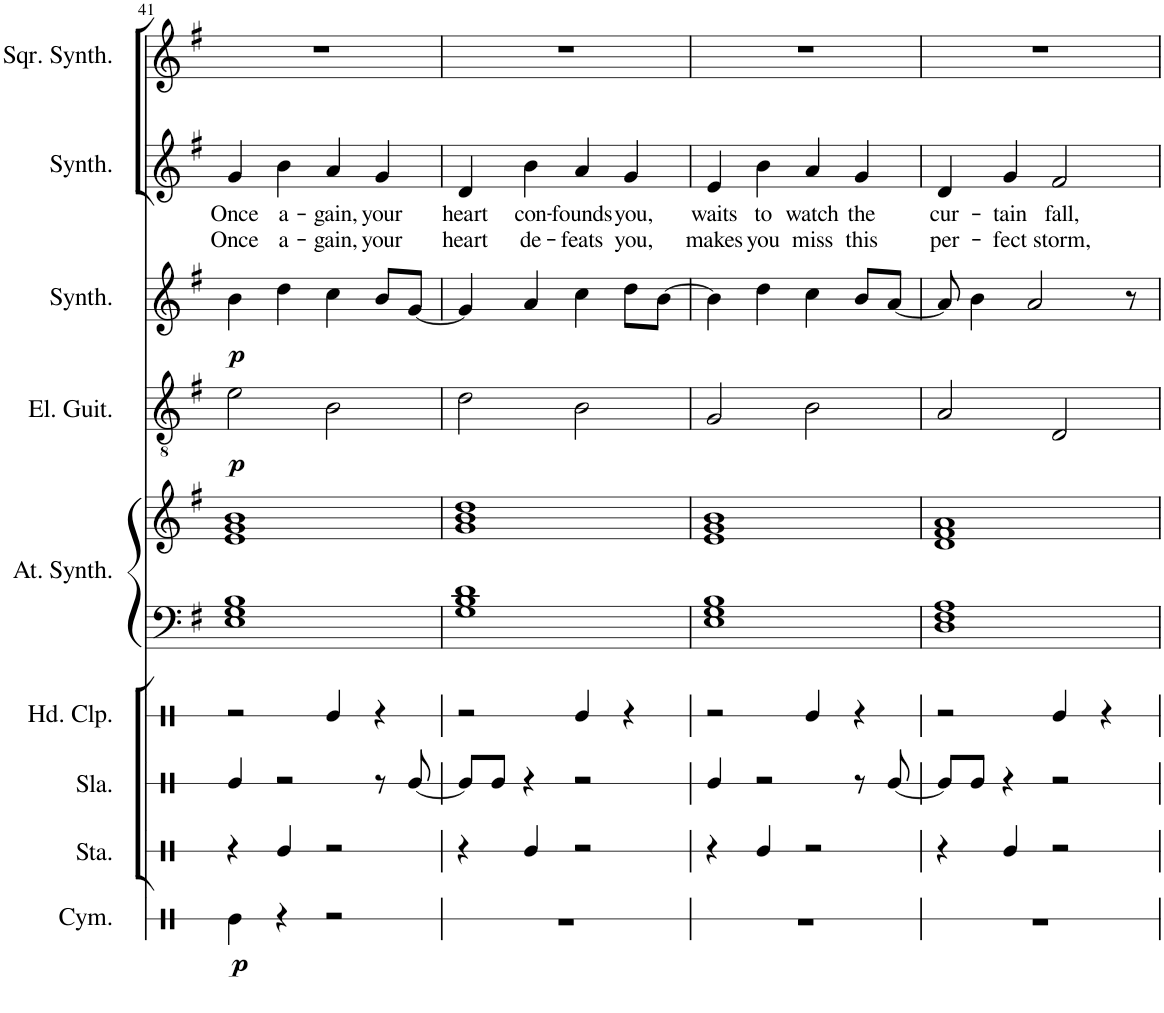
**kern	**dynam	**kern	**kern	**kern	**kern	**kern	**kern	**dynam	**kern	**dynam	**kern	**text	**text	**kern
*part9	*part9	*part8	*part7	*part6	*part5	*part5	*part4	*part4	*part3	*part3	*part2	*part2	*part2	*part1
*staff10	*staff10	*staff9	*staff8	*staff7	*staff6	*staff5	*staff4	*staff4	*staff3	*staff3	*staff2	*staff2	*staff2	*staff1
*I"Cymbal	*	*I"Stamp	*I"Slap	*I"Hand Clap	*I"Atmosphere Synthesizer	*	*I"Electric Guitar	*	*I"Pad Synthesizer	*	*I"Rain Synthesizer	*	*	*I"Square Synthesizer
*I'Cym.	*	*I'Sta.	*I'Sla.	*I'Hd. Clp.	*I'At. Synth.	*	*I'El. Guit.	*	*I'Synth.	*	*I'Synth.	*	*	*I'Sqr. Synth.
!!LO:PB:g=z
*clefX	*	*clefX	*clefX	*clefX	*clefF4	*clefG2	*clefGv2	*	*clefG2	*	*clefG2	*	*	*clefG2
*k[]	*	*k[]	*k[]	*k[]	*k[f#]	*k[f#]	*k[f#]	*	*k[f#]	*	*k[f#]	*	*	*k[f#]
*M4/4	*	*M4/4	*M4/4	*M4/4	*M4/4	*M4/4	*M4/4	*	*M4/4	*	*M4/4	*	*	*M4/4
=41	=41	=41	=41	=41	=41	=41	=41	=41	=41	=41	=41	=41	=41	=41
!	!LO:DY:b	!	!	!	!	!	!	!LO:DY:b	!	!LO:DY:b	!	!LO:LY:b	!LO:LY:b	!
4Re\	p	4r	4Re/	2r	1E 1G 1B	1e 1g 1b	2e\	p	4b\	p	4g/	Once	Once	1r
!	!	!	!	!	!	!	!	!	!	!	!	!LO:LY:b	!LO:LY:b	!
4r	.	4Re/	2r	.	.	.	.	.	4dd\	.	4b\	a-	a-	.
!	!	!	!	!	!	!	!	!	!	!	!	!LO:LY:b	!LO:LY:b	!
2r	.	2r	.	4Re/	.	.	2B\	.	4cc\	.	4a/	-gain,	-gain,	.
!	!	!	!	!	!	!	!	!	!	!	!	!LO:LY:b	!LO:LY:b	!
.	.	.	8r	4r	.	.	.	.	8b/L	.	4g/	your	your	.
.	.	.	[8Re/	.	.	.	.	.	[8g/J	.	.	.	.	.
=42	=42	=42	=42	=42	=42	=42	=42	=42	=42	=42	=42	=42	=42	=42
!	!	!	!	!	!	!	!	!	!	!	!	!LO:LY:b	!LO:LY:b	!
1r	.	4r	8Re/L]	2r	1G 1B 1d	1g 1b 1dd	2d\	.	4g/]	.	4d/	heart	heart	1r
.	.	.	8Re/J	.	.	.	.	.	.	.	.	.	.	.
!	!	!	!	!	!	!	!	!	!	!	!	!LO:LY:b	!LO:LY:b	!
.	.	4Re/	4r	.	.	.	.	.	4a/	.	4b\	con-	de-	.
!	!	!	!	!	!	!	!	!	!	!	!	!LO:LY:b	!LO:LY:b	!
.	.	2r	2r	4Re/	.	.	2B\	.	4cc\	.	4a/	-founds	-feats	.
!	!	!	!	!	!	!	!	!	!	!	!	!LO:LY:b	!LO:LY:b	!
.	.	.	.	4r	.	.	.	.	8dd\L	.	4g/	you,	you,	.
.	.	.	.	.	.	.	.	.	[8b\J	.	.	.	.	.
=43	=43	=43	=43	=43	=43	=43	=43	=43	=43	=43	=43	=43	=43	=43
!	!	!	!	!	!	!	!	!	!	!	!	!LO:LY:b	!LO:LY:b	!
1r	.	4r	4Re/	2r	1E 1G 1B	1e 1g 1b	2G/	.	4b\]	.	4e/	waits	makes	1r
!	!	!	!	!	!	!	!	!	!	!	!	!LO:LY:b	!LO:LY:b	!
.	.	4Re/	2r	.	.	.	.	.	4dd\	.	4b\	to	you	.
!	!	!	!	!	!	!	!	!	!	!	!	!LO:LY:b	!LO:LY:b	!
.	.	2r	.	4Re/	.	.	2B\	.	4cc\	.	4a/	watch	miss	.
!	!	!	!	!	!	!	!	!	!	!	!	!LO:LY:b	!LO:LY:b	!
.	.	.	8r	4r	.	.	.	.	8b/L	.	4g/	the	this	.
.	.	.	[8Re/	.	.	.	.	.	[8a/J	.	.	.	.	.
=44	=44	=44	=44	=44	=44	=44	=44	=44	=44	=44	=44	=44	=44	=44
!	!	!	!	!	!	!	!	!	!	!	!	!LO:LY:b	!LO:LY:b	!
1r	.	4r	8Re/L]	2r	1D 1F# 1A	1d 1f# 1a	2A/	.	8a/]	.	4d/	cur-	per-	1r
.	.	.	8Re/J	.	.	.	.	.	4b\	.	.	.	.	.
!	!	!	!	!	!	!	!	!	!	!	!	!LO:LY:b	!LO:LY:b	!
.	.	4Re/	4r	.	.	.	.	.	.	.	4g/	-tain	-fect	.
.	.	.	.	.	.	.	.	.	2a/	.	.	.	.	.
!	!	!	!	!	!	!	!	!	!	!	!	!LO:LY:b	!LO:LY:b	!
.	.	2r	2r	4Re/	.	.	2D/	.	.	.	2f#/	fall,	storm,	.
.	.	.	.	4r	.	.	.	.	.	.	.	.	.	.
.	.	.	.	.	.	.	.	.	8r	.	.	.	.	.
=	=	=	=	=	=	=	=	=	=	=	=	=	=	=
*-	*-	*-	*-	*-	*-	*-	*-	*-	*-	*-	*-	*-	*-	*-
